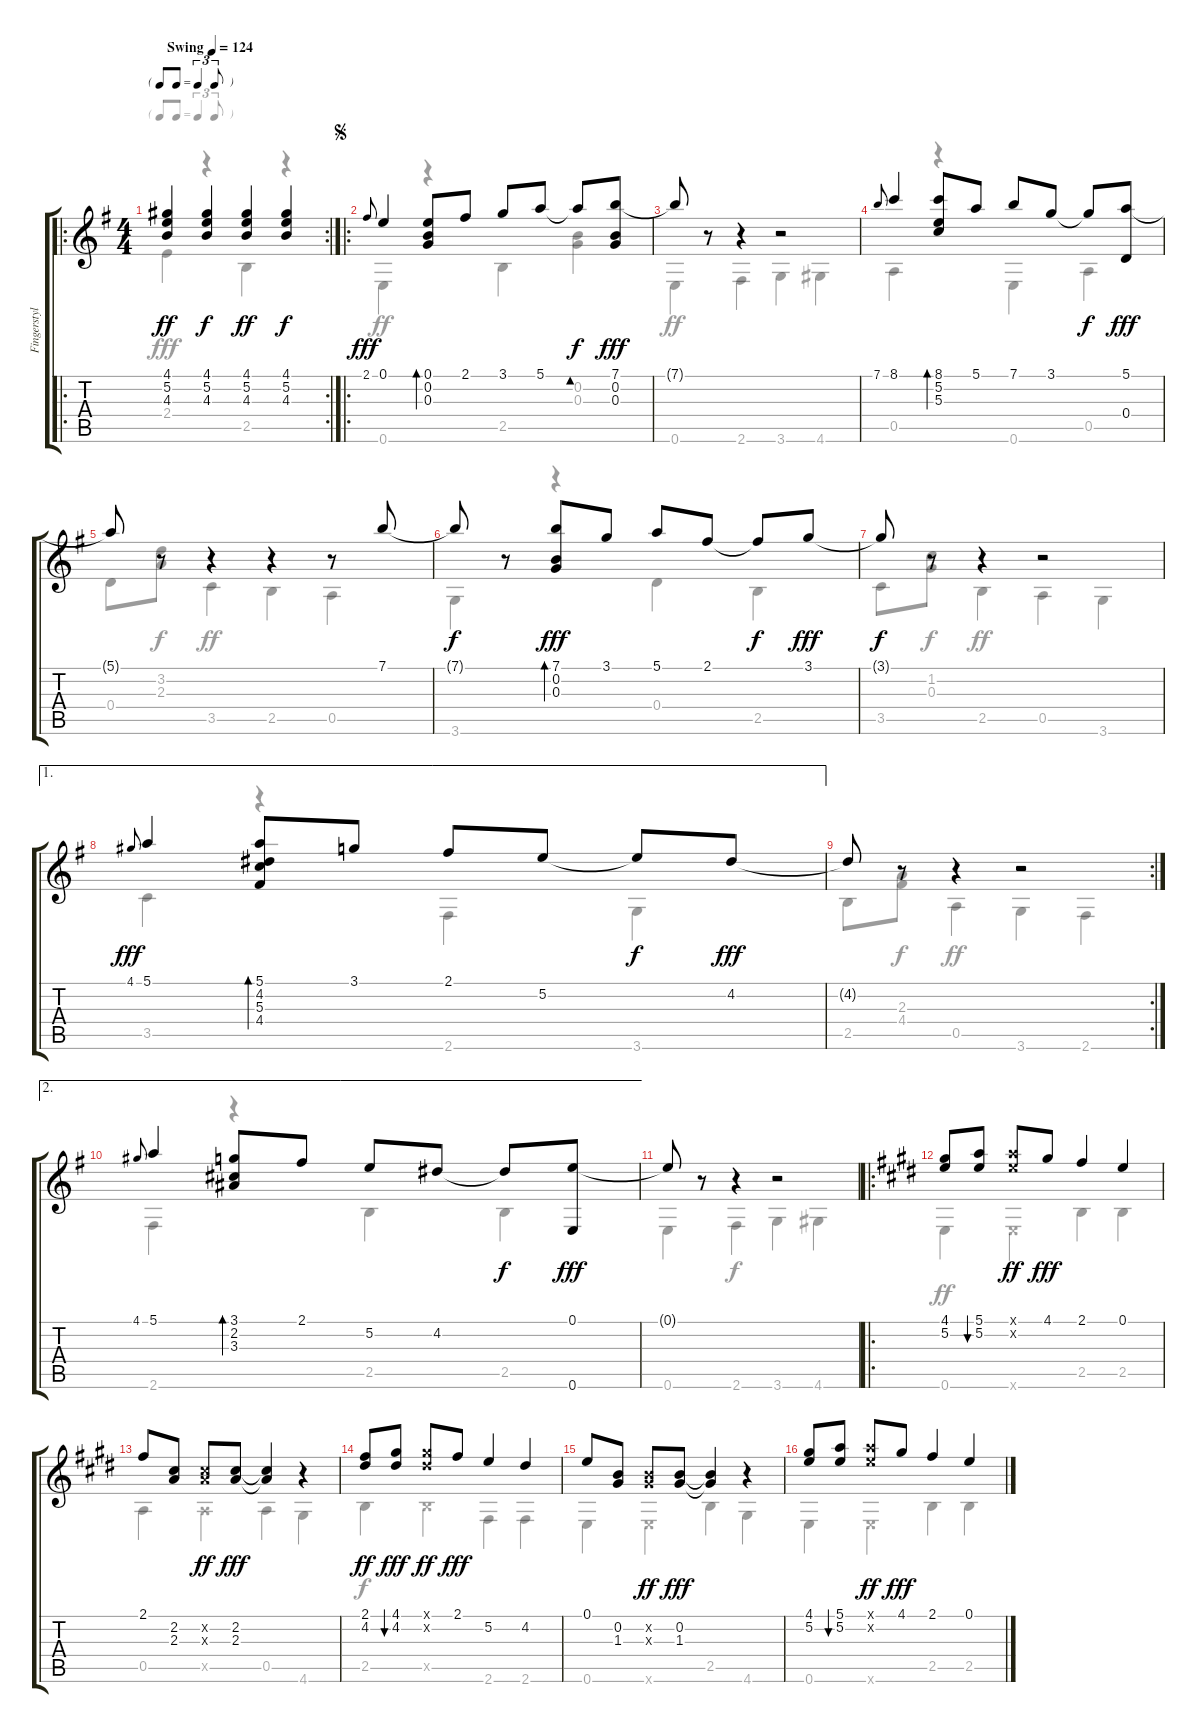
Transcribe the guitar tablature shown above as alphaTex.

\track ("Fingerstyle Guitar" "Fingerstyl") {instrument acousticguitarsteel}
\staff {score tabs}
\tuning (E4 B3 G3 D3 A2 E2) {hide}
\voice
\ro
\rc 2
\ts (4 4)
\tf triplet8th
\tempo (124 "Swing")
\clef g2
\ks eminor
(4.1 5.2 4.3).4{dy ff instrument acousticguitarsteel} (4.1 5.2 4.3).4{dy f} (4.1 5.2 4.3).4{dy ff} (4.1 5.2 4.3).4{dy f} |
\ro
\jump segno
2.1.8{gr onbeat dy fff} 0.1.4 (0.1 0.2 0.3).8{bd 120} 2.1.8 3.1.8 5.1.8 5.1{t}.8{bd 240 dy f} (7.1 0.2 0.3).8{dy fff} |
7.1{t}.8 r.8 r.4 r.2 |
7.1.8{gr onbeat} 8.1.4 (8.1 5.2 5.3).8{bd 120} 5.1.8 7.1.8 3.1.8 3.1{t}.8{dy f} (5.1 0.4).8{dy fff} |
5.1{t}.8 r.8 r.4 r.4 r.8 7.1.8 |
7.1{t}.8{dy f} r.8 (7.1 0.2 0.3).8{bd 120 dy fff} 3.1.8 5.1.8 2.1.8 2.1{t}.8{dy f} 3.1.8{dy fff} |
3.1{t}.8{dy f} r.8 r.4 r.2 |
\ae 1
4.1.8{gr onbeat dy fff} 5.1.4 (5.1 4.2 5.3 4.4).8{bd 120} 3.1.8 2.1.8 5.2.8 5.2{t}.8{dy f} 4.2.8{dy fff} |
\rc 2
4.2{t}.8 r.8 r.4 r.2 |
\ae 2
4.1.8{gr onbeat} 5.1.4 (3.1 2.2 3.3).8{bd 120} 2.1.8 5.2.8 4.2.8 4.2{t}.8{dy f} (0.1 0.6).8{dy fff} |
0.1{t}.8 r.8 r.4 r.2 |
\ro
\ks e
(4.1 5.2).8 (5.1 5.2).8{bu 60} (5.1{x} 5.2{x}).8{dy ff} 4.1.8{dy fff} 2.1.4 0.1.4 |
2.1.8 (2.2 2.3).8 (2.2{x} 2.3{x}).8{dy ff} (2.2 2.3).8{dy fff} (2.2{t} 2.3{t}).4 r.4 |
(2.1 4.2).8{dy ff} (4.1 4.2).8{bu 60 dy fff} (4.1{x} 4.2{x}).8{dy ff} 2.1.8{dy fff} 5.2.4 4.2.4 |
0.1.8{beam Up} (0.2 1.3).8{beam Up} (0.2{x} 1.3{x}).8{dy ff} (0.2 1.3).8{dy fff} (0.2{t} 1.3{t}).4 r.4 |
(4.1 5.2).8 (5.1 5.2).8{bu 60} (5.1{x} 5.2{x}).8{dy ff} 4.1.8{dy fff} 2.1.4 0.1.4
\voice
\clef g2
\ottava regular
\simile none
\ks eminor
2.4.4{dy fff} r.4 2.5.4 r.4 |
0.6.4{dy ff} r.4 2.5.4 (0.2 0.3).4{dy f} |
0.6.4{dy ff} 2.6.4 3.6.4 4.6.4 |
0.5.4 r.4 0.6.4 0.5.4 |
0.4.8 (3.2 2.3).8{dy f} 3.5.4{dy ff} 2.5.4 0.5.4 |
3.6.4 r.4 0.4.4 2.5.4 |
3.5.8 (1.2 0.3).8{dy f} 2.5.4{dy ff} 0.5.4 3.6.4 |
3.5.4 r.4 2.6.4 3.6.4 |
2.5.8 (2.3 4.4).8{dy f} 0.5.4{dy ff} 3.6.4 2.6.4 |
2.6.4 r.4 2.5.4 2.5.4 |
0.6.4 2.6.4{dy f} 3.6.4 4.6.4 |
\ks e
0.6.4{dy ff} 0.6{x}.4 2.5.4 2.5.4 |
0.5.4 0.5{x}.4 0.5.4 4.6.4 |
2.5.4{dy f} 2.5{x}.4{dy ff} 2.6.4 2.6.4 |
0.6.4 0.6{x}.4 2.5.4 4.6.4 |
0.6.4 0.6{x}.4 2.5.4 2.5.4
